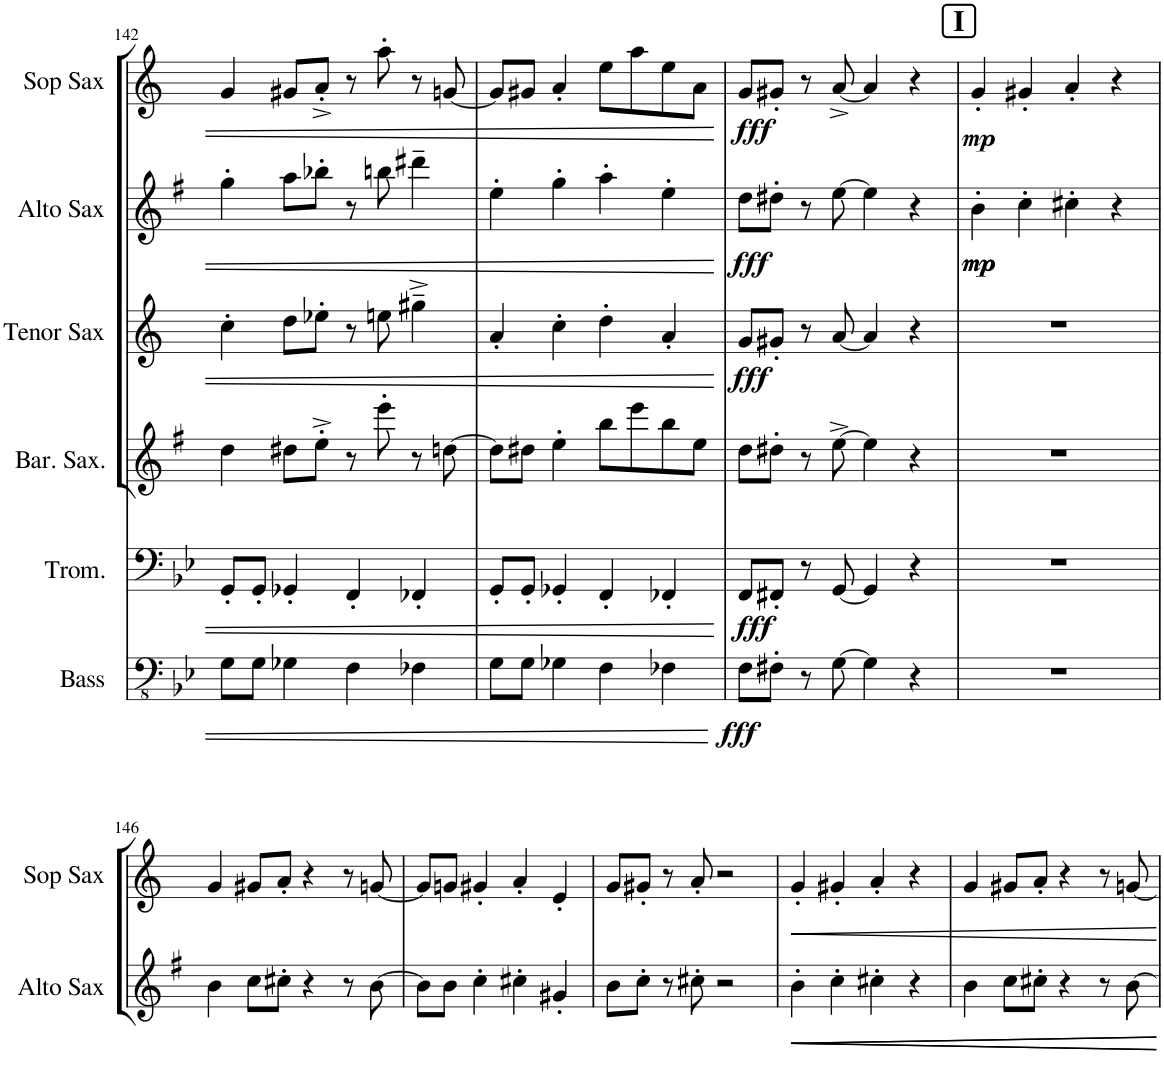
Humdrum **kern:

**kern	**dynam	**kern	**dynam	**kern	**kern	**dynam	**kern	**dynam	**kern	**dynam
*part6	*part6	*part5	*part5	*part4	*part3	*part3	*part2	*part2	*part1	*part1
*staff6	*staff6	*staff5	*staff5	*staff4	*staff3	*staff3	*staff2	*staff2	*staff1	*staff1
*I"Acoustic Bass	*	*I"Trombone	*	*I"Baritone Saxophone	*I"Tenor Saxophone	*	*I"Alto Saxophone	*	*I"Soprano Saxophone	*
*I'Bass	*	*I'Trom.	*	*I'Bar. Sax.	*I'Tenor Sax	*	*I'Alto Sax	*	*I'Sop Sax	*
!!LO:PB:g=z
*clefFv4	*	*clefF4	*	*clefG2	*clefG2	*	*clefG2	*	*clefG2	*
*	*	*	*	*Trd12c21	*Trd8c14	*	*Trd5c9	*	*Trd1c2	*
*k[b-e-]	*	*k[b-e-]	*	*k[f#]	*k[]	*	*k[f#]	*	*k[]	*
*M2/2	*	*M2/2	*	*M2/2	*M2/2	*	*M2/2	*	*M2/2	*
*met(c|)	*	*met(c|)	*	*met(c|)	*met(c|)	*	*met(c|)	*	*met(c|)	*
=142	=142	=142	=142	=142	=142	=142	=142	=142	=142	=142
8GG\L	.	8GG'/L	.	4dd\	4cc'\	.	4gg'\	.	4g/	.
8GG\J	.	8GG'/J	.	.	.	.	.	.	.	.
4GG-X\	.	4GG-X'/	.	8dd#X\L	8dd\L	.	8aa\L	.	8g#X/L	.
.	.	.	.	8ee'^\J	8ee-X'\J	.	8bb-X'\J	.	8a'^/J	.
4FF\	.	4FF'/	.	8r	8r	.	8r	.	8r	.
.	.	.	.	8eee'\	8een\	.	8bbn\	.	8aa'\	.
4FF-X\	.	4FF-X'/	.	8r	4gg#X~^\	.	4ddd#X~\	.	8r	.
.	.	.	.	[8ddn\	.	.	.	.	[8gn/	.
=143	=143	=143	=143	=143	=143	=143	=143	=143	=143	=143
8GG\L	.	8GG'/L	.	8dd\L]	4a'/	.	4ee'\	.	8g/L]	.
8GG\J	.	8GG'/J	.	8dd#X\J	.	.	.	.	8g#X/J	.
4GG-X\	.	4GG-X'/	.	4ee'\	4cc'\	.	4gg'\	.	4a'/	.
4FF\	.	4FF'/	.	8bb\L	4dd'\	.	4aa'\	.	8ee\L	.
.	.	.	.	8eee\	.	.	.	.	8aa\	.
4FF-X\	.	4FF-X'/	.	8bb\	4a'/	.	4ee'\	.	8ee\	.
.	.	.	.	8ee\J	.	.	.	.	8a\J	.
=144	=144	=144	=144	=144	=144	=144	=144	=144	=144	=144
!	!LO:DY:b	!	!LO:DY:b	!	!	!LO:DY:b	!	!LO:DY:b	!	!LO:DY:b
8FF\L	fff	8FF/L	fff	8dd\L	8g/L	fff	8dd\L	fff	8g/L	fff
8FF#X'\J	.	8FF#X'/J	.	8dd#X'\J	8g#X'/J	.	8dd#X'\J	.	8g#X'/J	.
8r	.	8r	.	8r	8r	.	8r	.	8r	.
[8GG\	.	[8GG/	.	[8ee^\	[8a/	.	[8ee\	.	[8a^/	.
4GG\]	.	4GG/]	.	4ee\]	4a/]	.	4ee\]	.	4a/]	.
4r	.	4r	.	4r	4r	.	4r	.	4r	.
!!LO:REH:place=s1:a:B:cj:fs=14:t=I
=145	=145	=145	=145	=145	=145	=145	=145	=145	=145	=145
!	!	!	!	!	!	!	!	!LO:DY:b	!	!
!	!	!	!	!	!	!	!	!LO:DY:n=1:b	!	!LO:DY:b
1r	.	1r	.	1r	1r	.	4b'\	mp mp	4g'/	mp
.	.	.	.	.	.	.	4cc'\	.	4g#X'/	.
.	.	.	.	.	.	.	4cc#X'\	.	4a'/	.
.	.	.	.	.	.	.	4r	.	4r	.
!!LO:LB:g=z
=146	=146	=146	=146	=146	=146	=146	=146	=146	=146	=146
1r	.	1r	.	1r	1r	.	4b\	.	4g/	.
.	.	.	.	.	.	.	8cc\L	.	8g#X/L	.
.	.	.	.	.	.	.	8cc#X'\J	.	8a'/J	.
.	.	.	.	.	.	.	4r	.	4r	.
.	.	.	.	.	.	.	8r	.	8r	.
.	.	.	.	.	.	.	[8b\	.	[8gn/	.
=147	=147	=147	=147	=147	=147	=147	=147	=147	=147	=147
1r	.	1r	.	1r	1r	.	8b\L]	.	8g/L]	.
.	.	.	.	.	.	.	8b\J	.	8gn/J	.
.	.	.	.	.	.	.	4cc'\	.	4g#X'/	.
.	.	.	.	.	.	.	4cc#X'\	.	4a'/	.
.	.	.	.	.	.	.	4g#X'/	.	4e'/	.
=148	=148	=148	=148	=148	=148	=148	=148	=148	=148	=148
1r	.	1r	.	1r	1r	.	8b\L	.	8g/L	.
.	.	.	.	.	.	.	8cc'\J	.	8g#X'/J	.
.	.	.	.	.	.	.	8r	.	8r	.
.	.	.	.	.	.	.	8cc#X'\	.	8a'/	.
.	.	.	.	.	.	.	2r	.	2r	.
=149	=149	=149	=149	=149	=149	=149	=149	=149	=149	=149
1r	.	1r	.	1r	1r	.	4b'\	.	4g'/	.
.	.	.	.	.	.	.	4cc'\	.	4g#X'/	.
.	.	.	.	.	.	.	4cc#X'\	.	4a'/	.
.	.	.	.	.	.	.	4r	.	4r	.
=150	=150	=150	=150	=150	=150	=150	=150	=150	=150	=150
1r	.	1r	.	1r	1r	.	4b\	.	4g/	.
.	.	.	.	.	.	.	8cc\L	.	8g#X/L	.
.	.	.	.	.	.	.	8cc#X'\J	.	8a'/J	.
.	.	.	.	.	.	.	4r	.	4r	.
.	.	.	.	.	.	.	8r	.	8r	.
.	.	.	.	.	.	.	[8b\	.	[8gn/	.
=	=	=	=	=	=	=	=	=	=	=
*-	*-	*-	*-	*-	*-	*-	*-	*-	*-	*-
